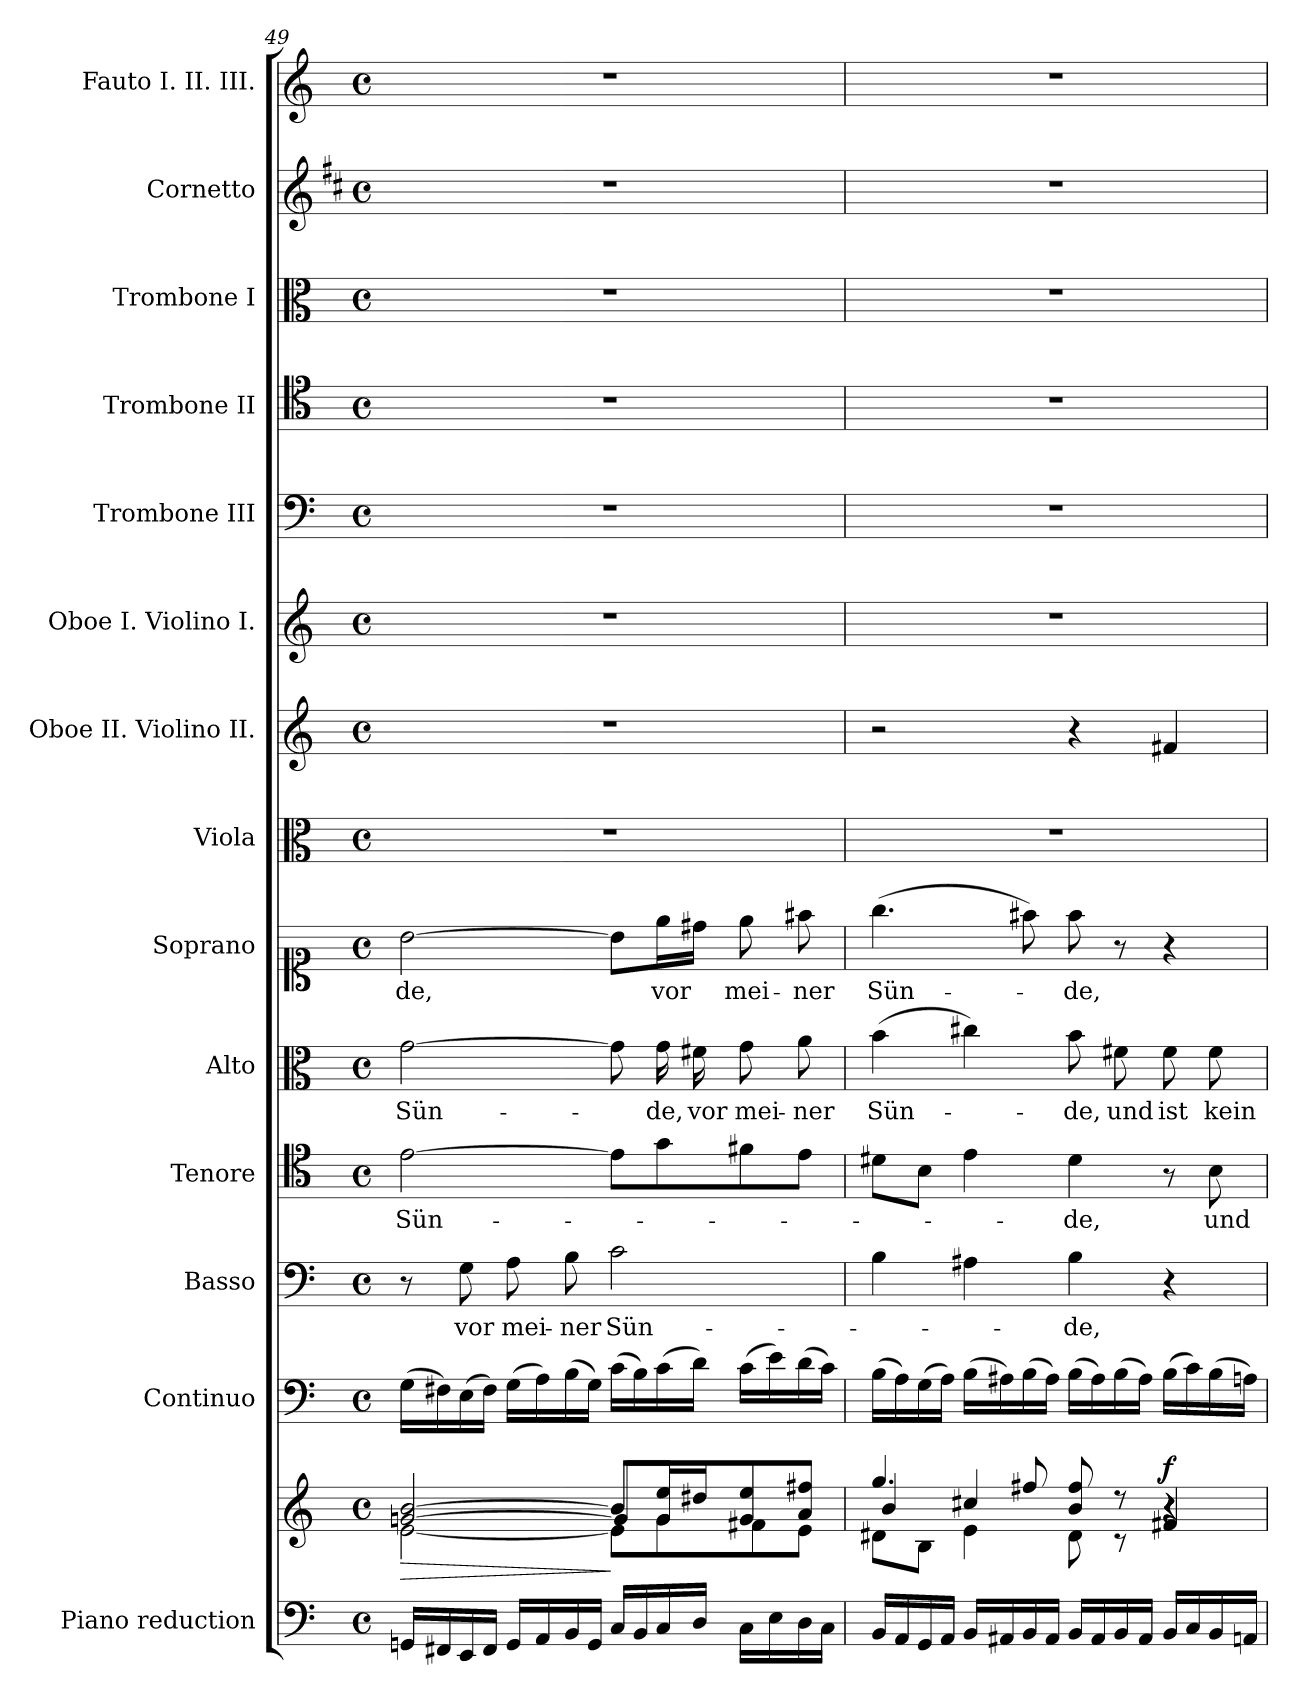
**kern	**kern	**dynam	**kern	**kern	**text	**kern	**text	**kern	**text	**kern	**text	**kern	**kern	**kern	**kern	**kern	**kern	**kern	**kern
*part14	*part14	*part14	*part13	*part12	*part12	*part11	*part11	*part10	*part10	*part9	*part9	*part8	*part7	*part6	*part5	*part4	*part3	*part2	*part1
*staff15	*staff14	*staff14/15	*staff13	*staff12	*staff12	*staff11	*staff11	*staff10	*staff10	*staff9	*staff9	*staff8	*staff7	*staff6	*staff5	*staff4	*staff3	*staff2	*staff1
*I"Piano reduction	*	*	*I"Continuo	*I"Basso	*	*I"Tenore	*	*I"Alto	*	*I"Soprano	*	*I"Viola	*I"Oboe II. Violino II.	*I"Oboe I. Violino I.	*I"Trombone III	*I"Trombone II	*I"Trombone I	*I"Cornetto	*I"Fauto I. II. III.
*I'Pno	*	*	*	*	*	*	*	*	*	*	*	*	*	*I'Ob	*I'Trb	*I'Trb	*I'Trb	*	*
*clefF4	*clefG2	*	*clefF4	*clefF4	*	*clefC4	*	*clefC3	*	*clefC1	*	*clefC3	*clefG2	*clefG2	*clefF4	*clefC4	*clefC3	*clefG2	*clefG2
*	*	*	*	*	*	*	*	*	*	*	*	*	*	*	*	*ITrd7c12	*ITrd7c12	*ITrd1c2	*
*k[]	*k[]	*	*k[]	*k[]	*	*k[]	*	*k[]	*	*k[]	*	*k[]	*k[]	*k[]	*k[]	*k[]	*k[]	*k[]	*k[]
*M4/4	*M4/4	*	*M4/4	*M4/4	*	*M4/4	*	*M4/4	*	*M4/4	*	*M4/4	*M4/4	*M4/4	*M4/4	*M4/4	*M4/4	*M4/4	*M4/4
*met(c)	*met(c)	*	*met(c)	*met(c)	*	*met(c)	*	*met(c)	*	*met(c)	*	*met(c)	*met(c)	*met(c)	*met(c)	*met(c)	*met(c)	*met(c)	*met(c)
=49	=49	=49	=49	=49	=49	=49	=49	=49	=49	=49	=49	=49	=49	=49	=49	=49	=49	=49	=49
!	!	!LO:HP:b	!	!	!	!	!LO:LY:b	!	!LO:LY:b	!	!LO:LY:b	!	!	!	!	!	!	!	!
*	*^	*	*	*	*	*	*	*	*	*	*	*	*	*	*	*	*	*	*
*	*	*^	*	*	*	*	*	*	*	*	*	*	*	*	*	*	*	*	*	*
16GGn/LL	[2gn/ [2b/	[2e\	2ryy	>	(16G\LL	8r	.	[2e\	Sün-	[2g\	Sün-	[2b\	-de,	1r	1r	1r	1r	1r	1r	1r	1r
16FF#X/	.	.	.	.	16F#X\)	.	.	.	.	.	.	.	.	.	.	.	.	.	.	.	.
!	!	!	!	!	!	!	!LO:LY:b	!	!	!	!	!	!	!	!	!	!	!	!	!	!
16EE/	.	.	.	.	(16E\	8G\	vor	.	.	.	.	.	.	.	.	.	.	.	.	.	.
16FF#/JJ	.	.	.	.	16F#\JJ)	.	.	.	.	.	.	.	.	.	.	.	.	.	.	.	.
!	!	!	!	!	!	!	!LO:LY:b	!	!	!	!	!	!	!	!	!	!	!	!	!	!
16GG/LL	.	.	.	.	(16G\LL	8A\	mei-	.	.	.	.	.	.	.	.	.	.	.	.	.	.
16AA/	.	.	.	.	16A\)	.	.	.	.	.	.	.	.	.	.	.	.	.	.	.	.
!	!	!	!	!	!	!	!LO:LY:b	!	!	!	!	!	!	!	!	!	!	!	!	!	!
16BB/	.	.	.	.	(16B\	8B\	ner	.	.	.	.	.	.	.	.	.	.	.	.	.	.
16GG/JJ	.	.	.	.	16G\JJ)	.	.	.	.	.	.	.	.	.	.	.	.	.	.	.	.
!	!	!	!	!	!	!	!LO:LY:b	!	!	!	!	!	!	!	!	!	!	!	!	!	!
16C/LL	8b/L]	8e\L]	8g/L]	]	(16c\LL	2c\	Sün-	8e\L]	.	8g\]	.	8b\L]	.	.	.	.	.	.	.	.	.
16BB/	.	.	.	.	16B\)	.	.	.	.	.	.	.	.	.	.	.	.	.	.	.	.
!	!	!	!	!	!	!	!	!	!	!	!LO:LY:b	!	!LO:LY:b	!	!	!	!	!	!	!	!
16C/	16ee/L	8g\	8g/J	.	(16c\	.	.	8g\	.	16g\	-de,	16ee\L	vor	.	.	.	.	.	.	.	.
!	!	!	!	!	!	!	!	!	!	!	!LO:LY:b	!	!	!	!	!	!	!	!	!	!
16D/JJ	16dd#X/J	.	.	.	16d\JJ)	.	.	.	.	16f#X\	vor	16dd#X\JJ	.	.	.	.	.	.	.	.	.
!	!	!	!	!	!	!	!	!	!	!	!LO:LY:b	!	!LO:LY:b	!	!	!	!	!	!	!	!
16C\LL	8g/ 8ee/	8f#X\	4ryy	.	(16c\LL	.	.	8f#X\	.	8g\	mei-	8ee\	mei-	.	.	.	.	.	.	.	.
16E\	.	.	.	.	16e\)	.	.	.	.	.	.	.	.	.	.	.	.	.	.	.	.
!	!	!	!	!	!	!	!	!	!	!	!LO:LY:b	!	!LO:LY:b	!	!	!	!	!	!	!	!
16D\	8a/ 8ff#X/J	8e\J	.	.	(16d\	.	.	8e\J	.	8a\	-ner	8ff#X\	ner	.	.	.	.	.	.	.	.
16C\JJ	.	.	.	.	16c\JJ)	.	.	.	.	.	.	.	.	.	.	.	.	.	.	.	.
=50	=50	=50	=50	=50	=50	=50	=50	=50	=50	=50	=50	=50	=50	=50	=50	=50	=50	=50	=50	=50	=50
!	!	!	!	!	!	!	!	!	!	!	!LO:LY:b	!	!LO:LY:b	!	!	!	!	!	!	!	!
16BB/LL	4.gg/	8d#X\L	4b/	.	(16B\LL	4B\	.	8d#X\L	.	(4b\	Sün-	(4.gg\	Sün-	1r	2r	1r	1r	1r	1r	1r	1r
16AA/	.	.	.	.	16A\)	.	.	.	.	.	.	.	.	.	.	.	.	.	.	.	.
16GG/	.	8B\J	.	.	(16G\	.	.	8B\J	.	.	.	.	.	.	.	.	.	.	.	.	.
16AA/JJ	.	.	.	.	16A\JJ)	.	.	.	.	.	.	.	.	.	.	.	.	.	.	.	.
16BB/LL	.	4e\	4cc#X/	.	(16B\LL	4A#X\	.	4e\	.	4cc#X\)	.	.	.	.	.	.	.	.	.	.	.
16AA#X/	.	.	.	.	16A#X\)	.	.	.	.	.	.	.	.	.	.	.	.	.	.	.	.
16BB/	8ff#X/	.	.	.	(16B\	.	.	.	.	.	.	8ff#X\)	.	.	.	.	.	.	.	.	.
16AA#/JJ	.	.	.	.	16A#\JJ)	.	.	.	.	.	.	.	.	.	.	.	.	.	.	.	.
!	!	!	!	!	!	!	!LO:LY:b	!	!LO:LY:b	!	!LO:LY:b	!	!LO:LY:b	!	!	!	!	!	!	!	!
16BB/LL	8b/ 8ff#/	8d#\	4ryy	.	(16B\LL	4B\	de,	4d#\	de,	8b\	-de,	8ff#\	-de,	.	4r	.	.	.	.	.	.
16AA#/	.	.	.	.	16A#\)	.	.	.	.	.	.	.	.	.	.	.	.	.	.	.	.
!	!	!	!	!	!	!	!	!	!	!	!LO:LY:b	!	!	!	!	!	!	!	!	!	!
16BB/	8r	8r	.	.	(16B\	.	.	.	.	8f#X\	und	8r	.	.	.	.	.	.	.	.	.
16AA#/JJ	.	.	.	.	16A#\JJ)	.	.	.	.	.	.	.	.	.	.	.	.	.	.	.	.
!	!	!	!	!LO:DY:a	!	!	!	!	!	!	!LO:LY:b	!	!	!	!	!	!	!	!	!	!
16BB/LL	4r	4r	4f#X/	f	(16B\LL	4r	.	8r	.	8f#\	ist	4r	.	.	4f#X/	.	.	.	.	.	.
16C/	.	.	.	.	16c\)	.	.	.	.	.	.	.	.	.	.	.	.	.	.	.	.
!	!	!	!	!	!	!	!	!	!LO:LY:b	!	!LO:LY:b	!	!	!	!	!	!	!	!	!	!
16BB/	.	.	.	.	(16B\	.	.	8B\	und	8f#\	kein	.	.	.	.	.	.	.	.	.	.
16AAn/JJ	.	.	.	.	16An\JJ)	.	.	.	.	.	.	.	.	.	.	.	.	.	.	.	.
*	*v	*v	*v	*	*	*	*	*	*	*	*	*	*	*	*	*	*	*	*	*	*
=	=	=	=	=	=	=	=	=	=	=	=	=	=	=	=	=	=	=	=
*-	*-	*-	*-	*-	*-	*-	*-	*-	*-	*-	*-	*-	*-	*-	*-	*-	*-	*-	*-
